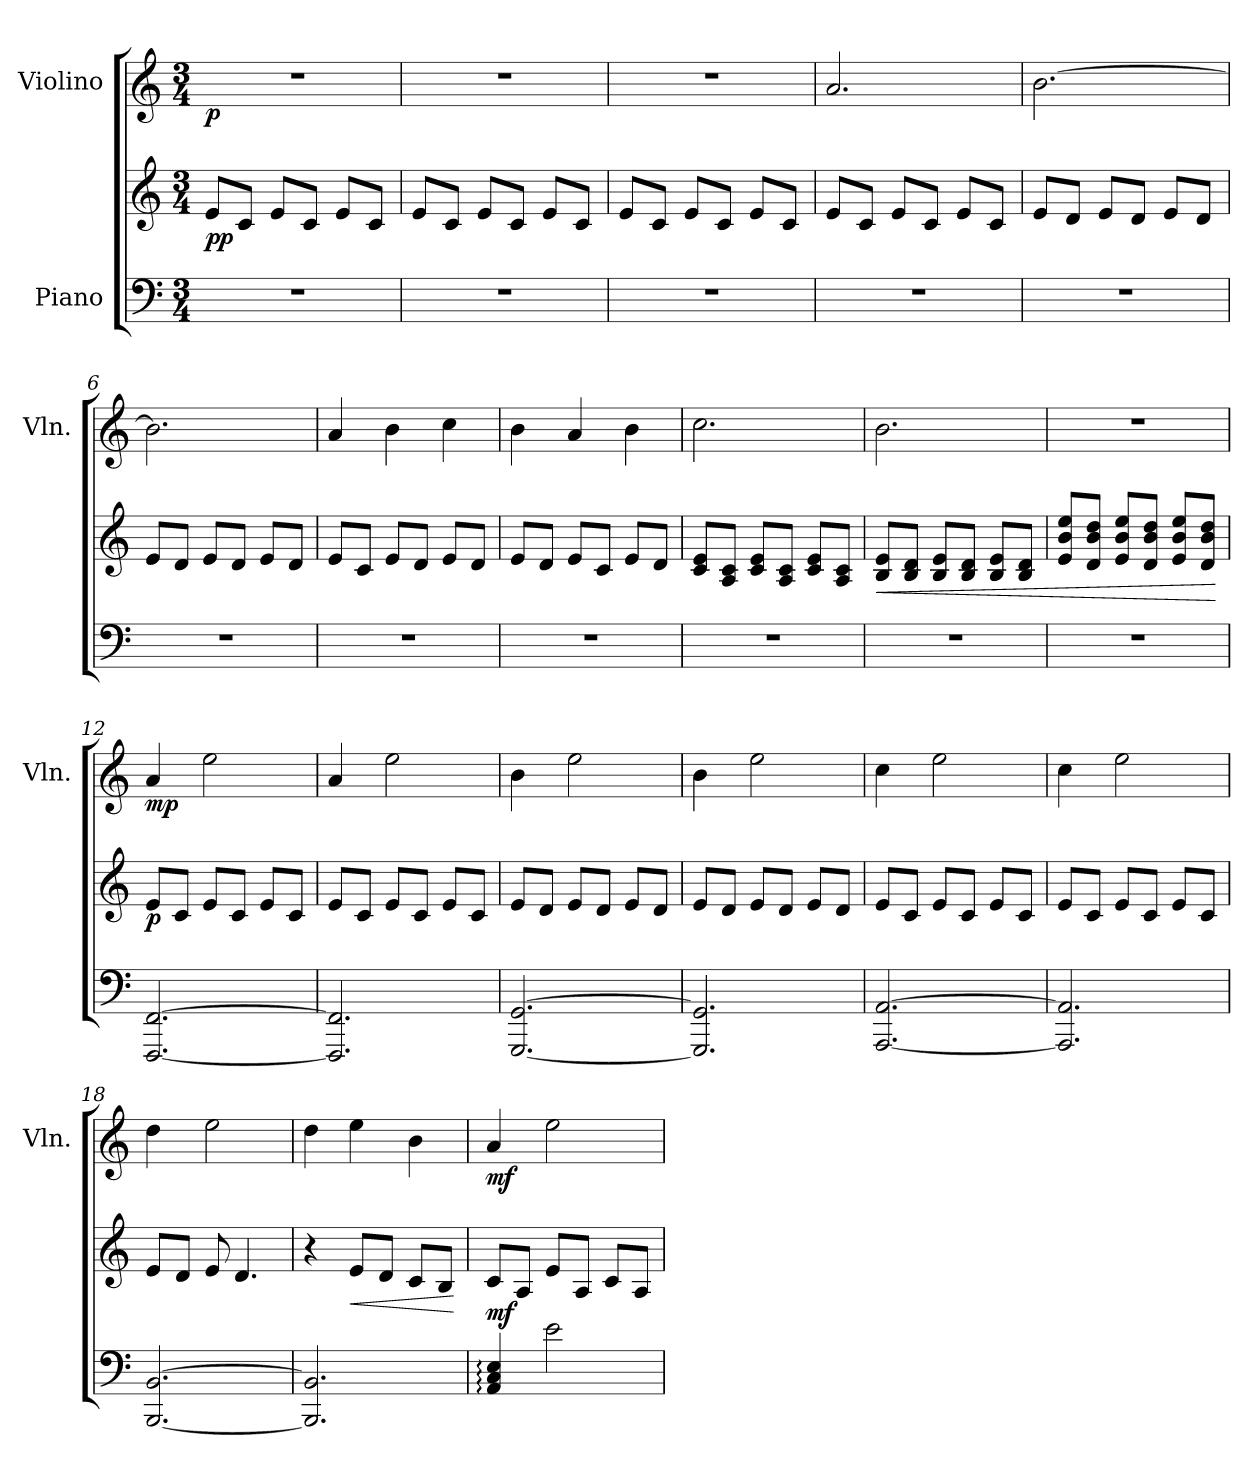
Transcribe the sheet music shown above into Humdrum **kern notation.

**kern	**kern	**dynam	**kern	**dynam
*part2	*part2	*part2	*part1	*part1
*staff3	*staff2	*staff2/3	*staff1	*staff1
*I"Piano	*	*	*I"Violino	*
*	*	*	*I'Vln.	*
*clefF4	*clefG2	*	*clefG2	*
*k[]	*k[]	*	*k[]	*
*M3/4	*M3/4	*	*M3/4	*
*MM100	*MM100	*	*MM100	*
=1	=1	=1	=1	=1
!	!	!LO:DY:b	!	!LO:DY:b
2.r	8e/L	pp	2.r	p
.	8c/J	.	.	.
.	8e/L	.	.	.
.	8c/J	.	.	.
.	8e/L	.	.	.
.	8c/J	.	.	.
=2	=2	=2	=2	=2
2.r	8e/L	.	2.r	.
.	8c/J	.	.	.
.	8e/L	.	.	.
.	8c/J	.	.	.
.	8e/L	.	.	.
.	8c/J	.	.	.
=3	=3	=3	=3	=3
2.r	8e/L	.	2.r	.
.	8c/J	.	.	.
.	8e/L	.	.	.
.	8c/J	.	.	.
.	8e/L	.	.	.
.	8c/J	.	.	.
=4	=4	=4	=4	=4
2.r	8e/L	.	2.a/	.
.	8c/J	.	.	.
.	8e/L	.	.	.
.	8c/J	.	.	.
.	8e/L	.	.	.
.	8c/J	.	.	.
!!LO:LB:g=z
=5	=5	=5	=5	=5
2.r	8e/L	.	[2.b\	.
.	8d/J	.	.	.
.	8e/L	.	.	.
.	8d/J	.	.	.
.	8e/L	.	.	.
.	8d/J	.	.	.
=6	=6	=6	=6	=6
2.r	8e/L	.	2.b\]	.
.	8d/J	.	.	.
.	8e/L	.	.	.
.	8d/J	.	.	.
.	8e/L	.	.	.
.	8d/J	.	.	.
=7	=7	=7	=7	=7
2.r	8e/L	.	4a/	.
.	8c/J	.	.	.
.	8e/L	.	4b\	.
.	8d/J	.	.	.
.	8e/L	.	4cc\	.
.	8d/J	.	.	.
=8	=8	=8	=8	=8
2.r	8e/L	.	4b\	.
.	8d/J	.	.	.
.	8e/L	.	4a/	.
.	8c/J	.	.	.
.	8e/L	.	4b\	.
.	8d/J	.	.	.
!!LO:LB:g=z
=9	=9	=9	=9	=9
2.r	8c/ 8e/L	.	2.cc\	.
.	8A/ 8c/J	.	.	.
.	8c/ 8e/L	.	.	.
.	8A/ 8c/J	.	.	.
.	8c/ 8e/L	.	.	.
.	8A/ 8c/J	.	.	.
=10	=10	=10	=10	=10
!	!	!LO:HP:b	!	!
2.r	8B/ 8e/L	<	2.b\	.
.	8B/ 8d/J	.	.	.
.	8B/ 8e/L	.	.	.
.	8B/ 8d/J	.	.	.
.	8B/ 8e/L	.	.	.
.	8B/ 8d/J	.	.	.
=11	=11	=11	=11	=11
2.r	8e/ 8b/ 8ee/L	.	2.r	.
.	8d/ 8b/ 8dd/J	.	.	.
.	8e/ 8b/ 8ee/L	.	.	.
.	8d/ 8b/ 8dd/J	.	.	.
.	8e/ 8b/ 8ee/L	.	.	.
.	8d/ 8b/ 8dd/J	.	.	.
.	.	[	.	.
!!LO:LB:g=z
=12	=12	=12	=12	=12
!	!	!LO:DY:b	!	!LO:DY:b
[2.FFF/ [2.FF/	8e/L	p	4a/	mp
.	8c/J	.	.	.
.	8e/L	.	2ee\	.
.	8c/J	.	.	.
.	8e/L	.	.	.
.	8c/J	.	.	.
=13	=13	=13	=13	=13
2.FFF/] 2.FF/]	8e/L	.	4a/	.
.	8c/J	.	.	.
.	8e/L	.	2ee\	.
.	8c/J	.	.	.
.	8e/L	.	.	.
.	8c/J	.	.	.
=14	=14	=14	=14	=14
[2.GGG/ [2.GG/	8e/L	.	4b\	.
.	8d/J	.	.	.
.	8e/L	.	2ee\	.
.	8d/J	.	.	.
.	8e/L	.	.	.
.	8d/J	.	.	.
=15	=15	=15	=15	=15
2.GGG/] 2.GG/]	8e/L	.	4b\	.
.	8d/J	.	.	.
.	8e/L	.	2ee\	.
.	8d/J	.	.	.
.	8e/L	.	.	.
.	8d/J	.	.	.
!!LO:LB:g=z
=16	=16	=16	=16	=16
[2.AAA/ [2.AA/	8e/L	.	4cc\	.
.	8c/J	.	.	.
.	8e/L	.	2ee\	.
.	8c/J	.	.	.
.	8e/L	.	.	.
.	8c/J	.	.	.
=17	=17	=17	=17	=17
2.AAA/] 2.AA/]	8e/L	.	4cc\	.
.	8c/J	.	.	.
.	8e/L	.	2ee\	.
.	8c/J	.	.	.
.	8e/L	.	.	.
.	8c/J	.	.	.
=18	=18	=18	=18	=18
[2.BBB/ [2.BB/	8e/L	.	4dd\	.
.	8d/J	.	.	.
.	8e/	.	2ee\	.
.	4.d/	.	.	.
=19	=19	=19	=19	=19
2.BBB/] 2.BB/]	4r	.	4dd\	.
!	!	!LO:HP:b	!	!
.	8e/L	<	4ee\	.
.	8d/J	.	.	.
.	8c/L	.	4b\	.
.	8B/J	.	.	.
.	.	[	.	.
!!LO:PB:g=z
=20	=20	=20	=20	=20
!	!	!LO:DY:b	!	!LO:DY:b
4AA/: 4C/: 4E/:	8c/L	mf	4a/	mf
.	8A/J	.	.	.
2e\	8e/L	.	2ee\	.
.	8A/J	.	.	.
.	8c/L	.	.	.
.	8A/J	.	.	.
=	=	=	=	=
*-	*-	*-	*-	*-
